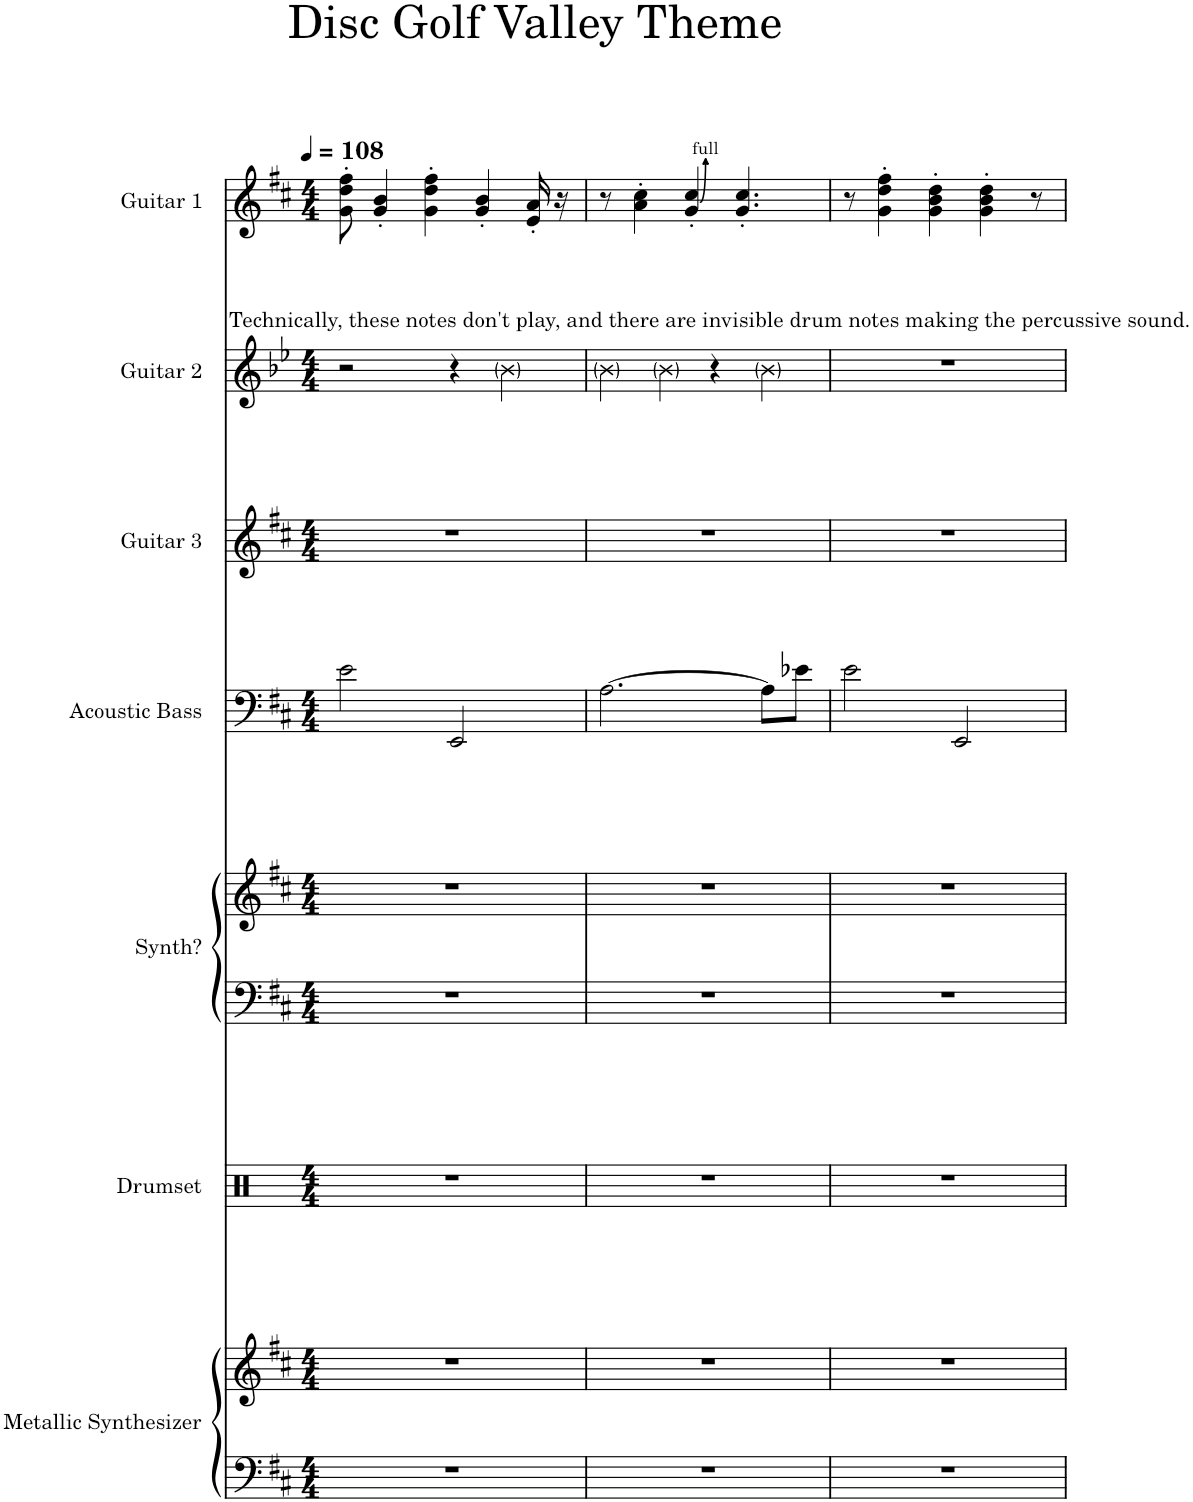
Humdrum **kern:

**kern	**kern	**kern	**kern	**kern	**kern	**kern	**kern	**kern
*part7	*part7	*part6	*part5	*part5	*part4	*part3	*part2	*part1
*staff9	*staff8	*staff7	*staff6	*staff5	*staff4	*staff3	*staff2	*staff1
*I"Metallic Synthesizer	*	*I"Drumset	*I"Synth?	*	*I"Acoustic Bass	*I"Guitar 3	*I"Guitar 2	*I"Guitar 1
*I'Synth.	*	*I'D. Set	*I'Syn.?	*	*I'Bass	*I'Guit 3.	*I'Guit. 2	*I'Guit. 1
*clefF4	*clefG2	*clefX	*clefF4	*clefG2	*clefF4	*clefG2	*clefG2	*clefG2
*	*	*	*	*	*Trd7c12	*Trd7c12	*Trd4c8	*Trd7c12
*k[f#c#]	*k[f#c#]	*k[]	*k[f#c#]	*k[f#c#]	*k[f#c#]	*k[f#c#]	*k[b-e-]	*k[f#c#]
*M4/4	*M4/4	*M4/4	*M4/4	*M4/4	*M4/4	*M4/4	*M4/4	*M4/4
*MM108	*MM108	*MM108	*MM108	*MM108	*MM108	*MM108	*MM108	*MM108
=1	=1	=1	=1	=1	=1	=1	=1	=1
*	*	*^	*	*	*	*	*	*
!	!	!	!	!	!	!	!	!LO:TX:a:t=Technically, these notes don't play, and there are invisible drum notes making the percussive sound.	!
1r	1r	1r	2.ryy	1r	1r	2e\	1r	2r	8g\' 8dd\' 8ff#\'
.	.	.	.	.	.	.	.	.	4g/' 4b/'
.	.	.	.	.	.	.	.	.	4g\' 4dd\' 4ff#\'
.	.	.	.	.	.	2EE/	.	4r	.
.	.	.	.	.	.	.	.	.	4g/' 4b/'
.	.	.	4Rcc	.	.	.	.	4b-\	.
.	.	.	.	.	.	.	.	.	16e/' 16a/'
.	.	.	.	.	.	.	.	.	16r
=2	=2	=2	=2	=2	=2	=2	=2	=2	=2
*	*	*	*	*	*	*	*	*^	*
1r	1r	1r	4Rcc	1r	1r	[2.A\	1r	4b-\	4.ryy	8r
.	.	.	.	.	.	.	.	.	.	4a\' 4cc#\'
.	.	.	4Rcc	.	.	.	.	4b-\	.	.
.	.	.	.	.	.	.	.	.	4e-'	4g/' 4cc#/'
.	.	.	4ryy	.	.	.	.	4r	.	.
.	.	.	.	.	.	.	.	.	4f	4.g/' 4.cc#/'
.	.	.	4Rcc	.	.	8A\L]	.	4b-\	.	.
.	.	.	.	.	.	8e-X\J	.	.	8ryy	.
*	*	*v	*v	*	*	*	*	*v	*v	*
=3	=3	=3	=3	=3	=3	=3	=3	=3
1r	1r	1r	1r	1r	2e\	1r	1r	8r
.	.	.	.	.	.	.	.	4g\' 4dd\' 4ff#\'
.	.	.	.	.	.	.	.	4g\' 4b\' 4dd\'
.	.	.	.	.	2EE/	.	.	.
.	.	.	.	.	.	.	.	4g\' 4b\' 4dd\'
.	.	.	.	.	.	.	.	8r
=	=	=	=	=	=	=	=	=
*-	*-	*-	*-	*-	*-	*-	*-	*-
